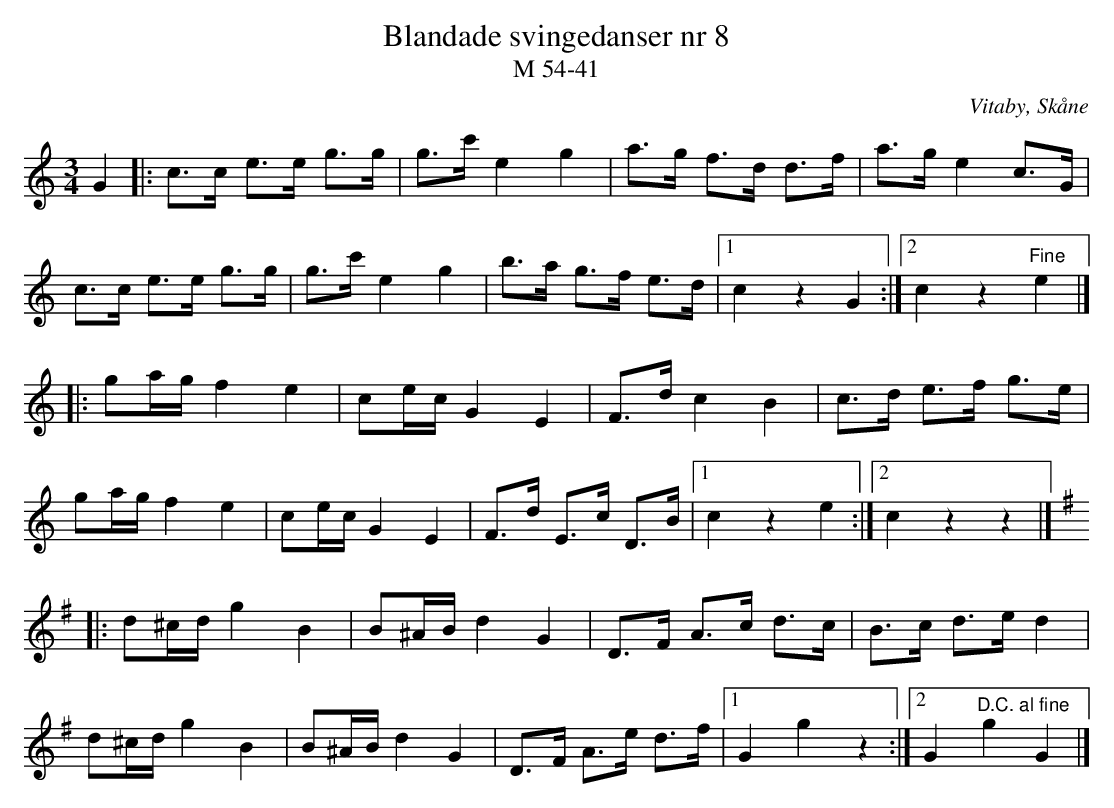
X:1
T:Blandade svingedanser nr 8
T:M 54-41
O:Vitaby, Skåne
M:3/4
L:1/8
Q:108
K:C
G2 |: c>c e>e g>g | g>c' e2 g2 | a>g f>d d>f | a>g e2 c>G |
c>c e>e g>g | g>c' e2 g2 | b>a g>f e>d |1 c2 z2 G2 :|2 c2 z2 "Fine"e2 |]
|: ga/g/ f2 e2 | ce/c/G2 E2 | F>d c2 B2 | c>d e>f g>e |
ga/g/ f2 e2 | ce/c/G2 E2 | F>d E>c D>B |1 c2 z2 e2 :|2 c2 z2 z2 |]
[K:G] |: d^c/d/ g2 B2 | B^A/B/ d2 G2 | D>F A>c d>c | B>c d>e d2 |
d^c/d/ g2 B2 | B^A/B/ d2 G2 | D>F A>e d>f |1 G2 g2 z2 :|2 G2 "D.C. al fine"g2 G2 |]
